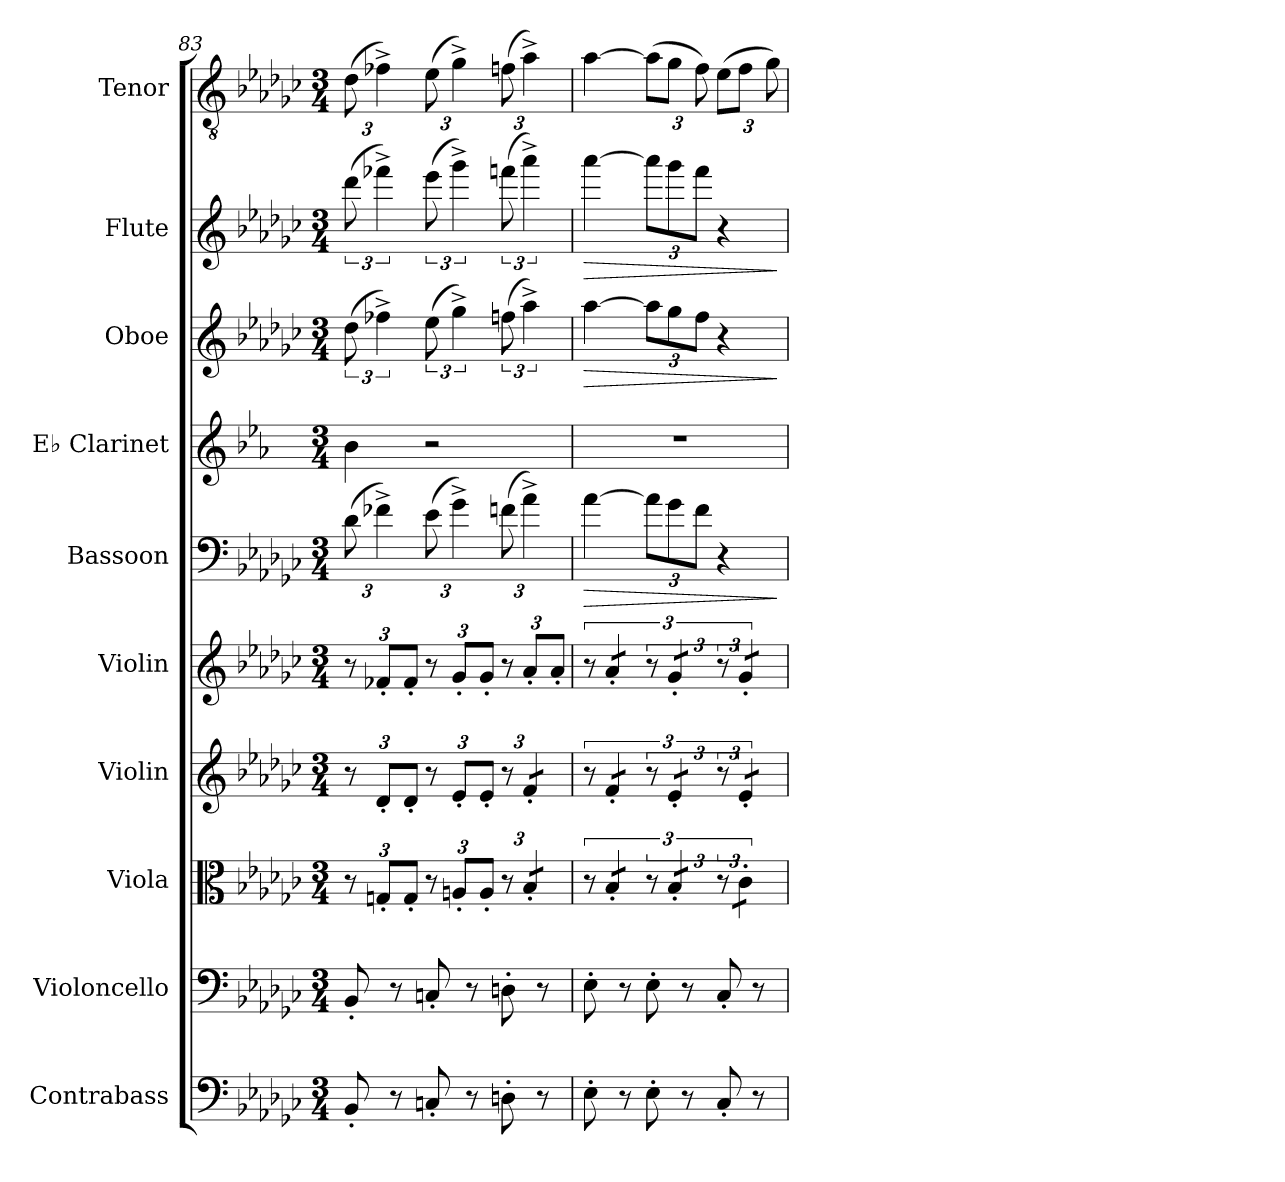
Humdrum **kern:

**kern	**kern	**kern	**kern	**kern	**kern	**dynam	**kern	**kern	**dynam	**kern	**dynam	**kern
*part10	*part9	*part8	*part7	*part6	*part5	*part5	*part4	*part3	*part3	*part2	*part2	*part1
*staff10	*staff9	*staff8	*staff7	*staff6	*staff5	*staff5	*staff4	*staff3	*staff3	*staff2	*staff2	*staff1
*I"Contrabass	*I"Violoncello	*I"Viola	*I"Violin	*I"Violin	*I"Bassoon	*	*I"E♭ Clarinet	*I"Oboe	*	*I"Flute	*	*I"Tenor
*I'Cb.	*I'Vc.	*I'Vla.	*I'Vln.	*I'Vln.	*I'Bsn.	*	*I'E♭ Cl.	*I'Ob.	*	*I'Fl.	*	*I'T.
!!LO:PB:g=z
*clefF4	*clefF4	*clefC3	*clefG2	*clefG2	*clefF4	*	*clefG2	*clefG2	*	*clefG2	*	*clefGv2
*ITrd7c12	*	*	*	*	*	*	*ITrd-2c-3	*	*	*	*	*
*k[b-e-a-d-g-c-]	*k[b-e-a-d-g-c-]	*k[b-e-a-d-g-c-]	*k[b-e-a-d-g-c-]	*k[b-e-a-d-g-c-]	*k[b-e-a-d-g-c-]	*	*k[b-e-a-d-g-c-]	*k[b-e-a-d-g-c-]	*	*k[b-e-a-d-g-c-]	*	*k[b-e-a-d-g-c-]
*M3/4	*M3/4	*M3/4	*M3/4	*M3/4	*M3/4	*	*M3/4	*M3/4	*	*M3/4	*	*M3/4
*	*	*Xbrackettup	*Xbrackettup	*Xbrackettup	*Xbrackettup	*	*	*	*	*	*	*Xbrackettup
=83	=83	=83	=83	=83	=83	=83	=83	=83	=83	=83	=83	=83
8BBB-'/	8BB-'/	12r	12r	12r	(12d-\	.	4dd-\	(12dd-\	.	(12ddd-\	.	(12d-\
.	.	12Gn'/L	12d-'/L	12f-X'/L	6f-X^\)	.	.	6ff-X^\)	.	6fff-X^\)	.	6f-X^\)
8r	8r	.	.	.	.	.	.	.	.	.	.	.
.	.	12G'/J	12d-'/J	12f-'/J	.	.	.	.	.	.	.	.
8CCn'/	8Cn'/	12r	12r	12r	(12e-\	.	2r	(12ee-\	.	(12eee-\	.	(12e-\
.	.	12An'/L	12e-'/L	12g-'/L	6g-^\)	.	.	6gg-^\)	.	6ggg-^\)	.	6g-^\)
8r	8r	.	.	.	.	.	.	.	.	.	.	.
.	.	12A'/J	12e-'/J	12g-'/J	.	.	.	.	.	.	.	.
8DDn'\	8Dn'\	12r	12r	12r	(12fn\	.	.	(12ffn\	.	(12fffn\	.	(12fn\
*	*	*tremolo	*	*	*	*	*	*	*	*	*	*
*	*	*	*tremolo	*	*	*	*	*	*	*	*	*
.	.	12B-'/L	12f'/L	12a-'/L	6a-^\)	.	.	6aa-^\)	.	6aaa-^\)	.	6a-^\)
8r	8r	.	.	.	.	.	.	.	.	.	.	.
.	.	12B-'/J	12f'/J	12a-'/J	.	.	.	.	.	.	.	.
=84	=84	=84	=84	=84	=84	=84	=84	=84	=84	=84	=84	=84
*	*	*brackettup	*brackettup	*brackettup	*	*	*	*	*	*	*	*
!	!	!	!	!	!	!LO:HP:b	!	!	!LO:HP:b	!	!LO:HP:b	!
8EE-'\	8E-'\	12r	12r	12r	[4a-\	>	2.r	[4aa-\	>	[4aaa-\	>	[4a-\
*	*	*	*	*tremolo	*	*	*	*	*	*	*	*
.	.	12B-'/L	12f'/L	12a-'/L	.	.	.	.	.	.	.	.
8r	8r	.	.	.	.	.	.	.	.	.	.	.
.	.	12B-'/J	12f'/J	12a-'/J	.	.	.	.	.	.	.	.
*	*	*	*	*	*	*	*	*Xbrackettup	*	*Xbrackettup	*	*
8EE-'\	8E-'\	12r	12r	12r	12a-\L]	.	.	12aa-\L]	.	12aaa-\L]	.	(12a-\L]
.	.	12B-'/L	12e-'/L	12g-'/L	12g-\	.	.	12gg-\	.	12ggg-\	.	12g-\J
8r	8r	.	.	.	.	.	.	.	.	.	.	.
.	.	12B-'/J	12e-'/J	12g-'/J	12f\J	.	.	12ff\J	.	12fff\J	.	12f\)
8CC-'/	8C-'/	12r	12r	12r	4r	.	.	4r	.	4r	.	(12e-\L
.	.	12c-'\L	12e-'/L	12g-'/L	.	.	.	.	.	.	.	12f\J
8r	8r	.	.	.	.	.	.	.	.	.	.	.
.	.	12c-'\J	12e-'/J	12g-'/J	.	.	.	.	.	.	.	12g-\)
*	*	*	*	*Xtremolo	*	*	*	*	*	*	*	*
*	*	*	*Xtremolo	*	*	*	*	*	*	*	*	*
*	*	*Xtremolo	*	*	*	*	*	*	*	*	*	*
.	.	.	.	.	.	]	.	.	]	.	]	.
=	=	=	=	=	=	=	=	=	=	=	=	=
*-	*-	*-	*-	*-	*-	*-	*-	*-	*-	*-	*-	*-
